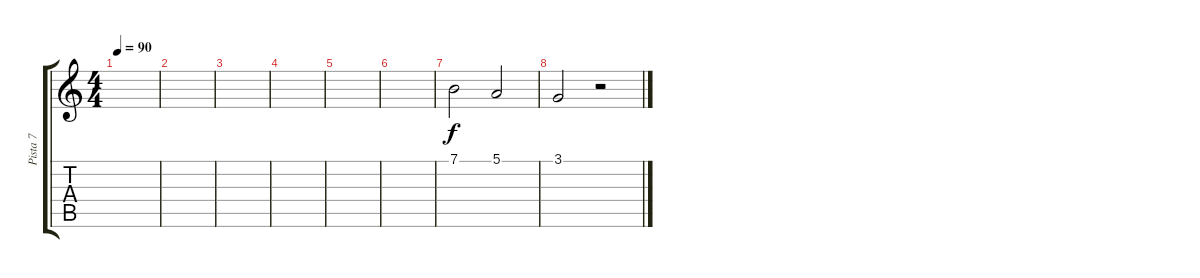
\track ("Pista 7" "Pista 7") {instrument clarinet}
\staff {score tabs}
\tuning (E4 B3 G3 D3 A2 E2) {hide}
\ts (4 4)
\tempo 90
\clef g2
\ks c
|
|
|
|
|
|
7.1.2 5.1.2 |
3.1.2 r.2
